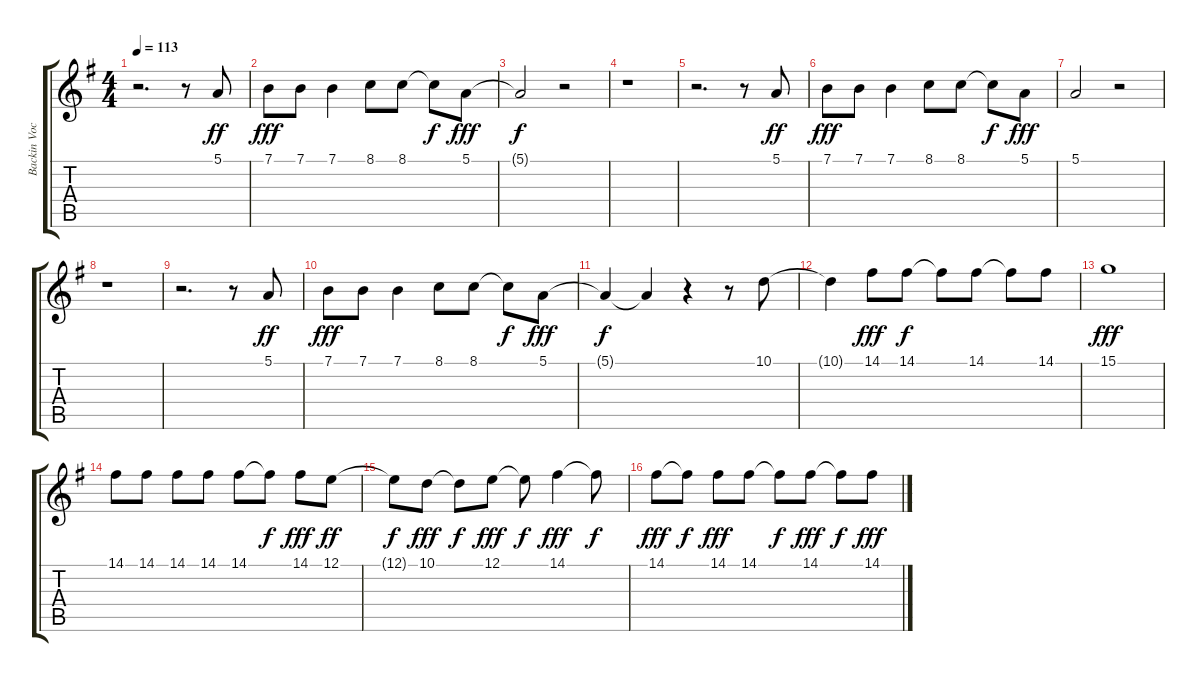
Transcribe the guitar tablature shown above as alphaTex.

\track ("Backin Vocals" "Backin Voc") {instrument baritonesax}
\staff {score tabs}
\tuning (E4 B3 G3 D3 A2 E2) {hide}
\ts (4 4)
\tempo 113
\clef g2
\ks g
r.2{d dy f} r.8 5.1.8{dy ff} |
7.1.8{dy fff} 7.1.8 7.1.4 8.1.8 8.1.8 8.1{t}.8{dy f} 5.1.8{dy fff} |
5.1{t}.2{dy f} r.2 |
r.1 |
r.2{d} r.8 5.1.8{dy ff} |
7.1.8{dy fff} 7.1.8 7.1.4 8.1.8 8.1.8 8.1{t}.8{dy f} 5.1.8{dy fff} |
5.1.2 r.2 |
r.1 |
r.2{d} r.8 5.1.8{dy ff} |
7.1.8{dy fff} 7.1.8 7.1.4 8.1.8 8.1.8 8.1{t}.8{dy f} 5.1.8{dy fff} |
5.1{t}.4{dy f} 5.1{t}.4 r.4 r.8 10.1.8 |
10.1{t}.4 14.1.8{dy fff} 14.1.8{dy f} 14.1{t}.8 14.1.8 14.1{t}.8 14.1.8 |
15.1.1{dy fff} |
14.1.8 14.1.8 14.1.8 14.1.8 14.1.8 14.1{t}.8{dy f} 14.1.8{dy fff} 12.1.8{dy ff} |
12.1{t}.8{dy f} 10.1.8{dy fff} 10.1{t}.8{dy f} 12.1.8{dy fff} 12.1{t}.8{dy f} 14.1.4{dy fff} 14.1{t}.8{dy f} |
14.1.8{dy fff} 14.1{t}.8{dy f} 14.1.8{dy fff} 14.1.8 14.1{t}.8{dy f} 14.1.8{dy fff} 14.1{t}.8{dy f} 14.1.8{dy fff}
